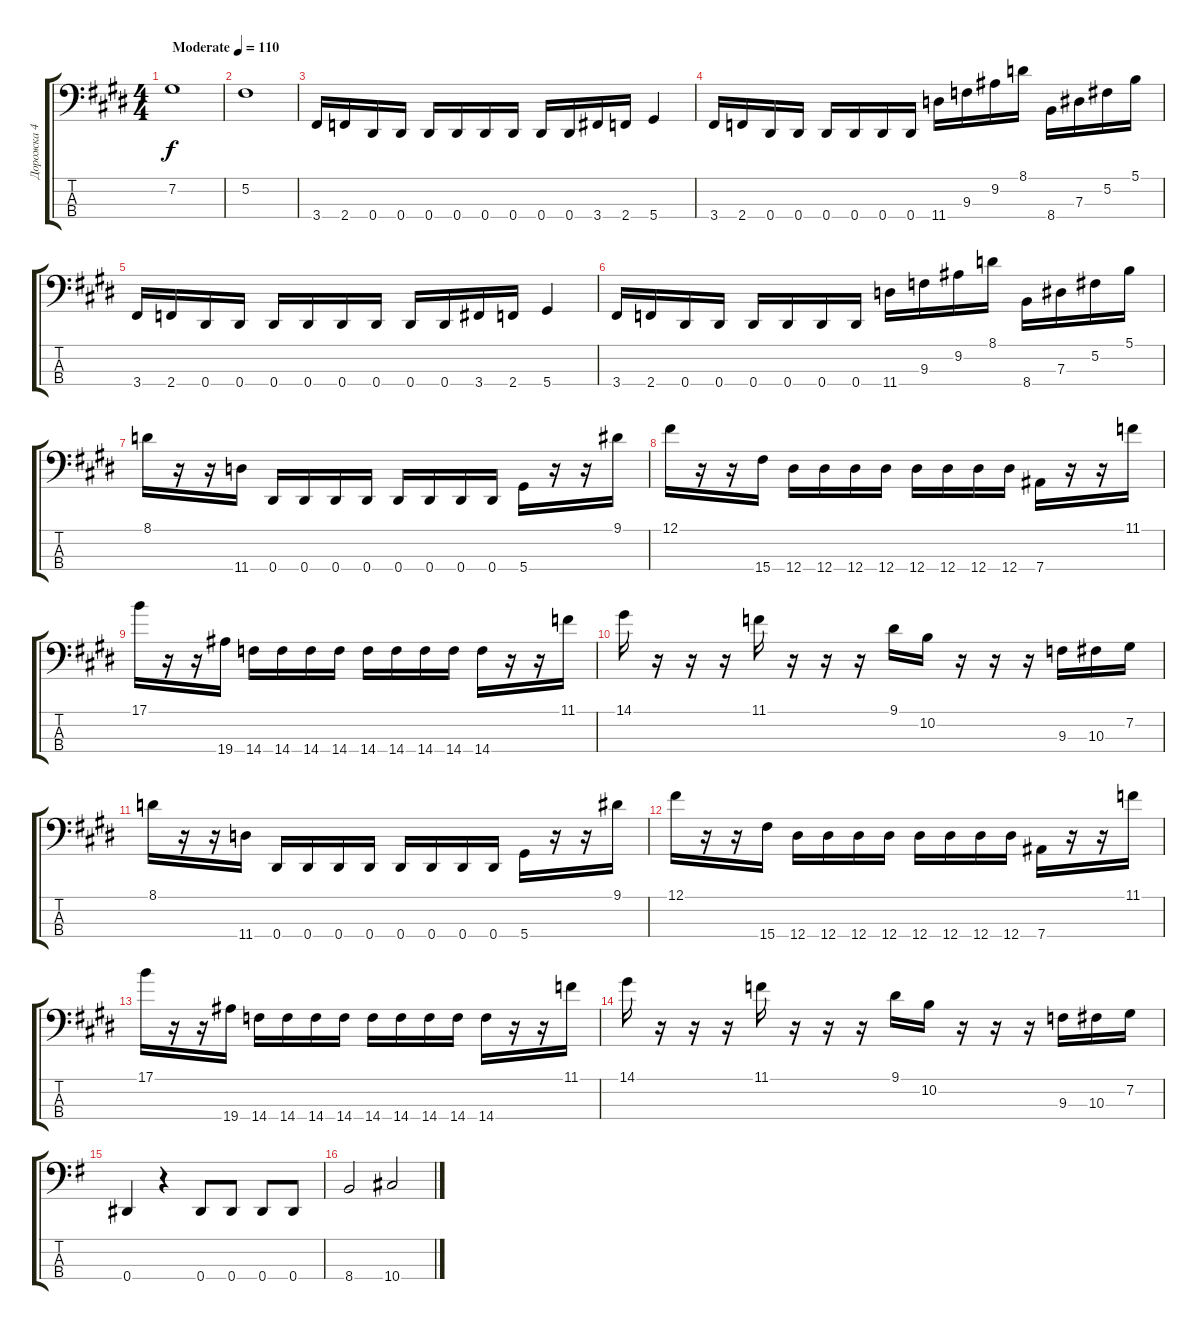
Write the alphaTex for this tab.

\track ("Дорожка 4" "Дорожка 4") {instrument electricbasspick}
\staff {score tabs}
\tuning (Gb2 Db2 Ab1 Eb1) {hide}
\ts (4 4)
\tempo (110 "Moderate")
\clef f4
\ks e
7.2.1{dy f instrument electricbasspick} |
5.2.1 |
3.4.16 2.4.16 0.4.16 0.4.16 0.4.16 0.4.16 0.4.16 0.4.16 0.4.16 0.4.16 3.4.16 2.4.16 5.4.4 |
3.4.16 2.4.16 0.4.16 0.4.16 0.4.16 0.4.16 0.4.16 0.4.16 11.4.16 9.3.16 9.2.16 8.1.16 8.4.16 7.3.16 5.2.16 5.1.16 |
3.4.16 2.4.16 0.4.16 0.4.16 0.4.16 0.4.16 0.4.16 0.4.16 0.4.16 0.4.16 3.4.16 2.4.16 5.4.4 |
3.4.16 2.4.16 0.4.16 0.4.16 0.4.16 0.4.16 0.4.16 0.4.16 11.4.16 9.3.16 9.2.16 8.1.16 8.4.16 7.3.16 5.2.16 5.1.16 |
8.1.16 r.16 r.16 11.4.16 0.4.16 0.4.16 0.4.16 0.4.16 0.4.16 0.4.16 0.4.16 0.4.16 5.4.16 r.16 r.16 9.1.16 |
12.1.16 r.16 r.16 15.4.16 12.4.16 12.4.16 12.4.16 12.4.16 12.4.16 12.4.16 12.4.16 12.4.16 7.4.16 r.16 r.16 11.1.16 |
17.1.16 r.16 r.16 19.4.16 14.4.16 14.4.16 14.4.16 14.4.16 14.4.16 14.4.16 14.4.16 14.4.16 14.4.16 r.16 r.16 11.1.16 |
14.1.16 r.16 r.16 r.16 11.1.16 r.16 r.16 r.16 9.1.16 10.2.16 r.16 r.16 r.16 9.3.16 10.3.16 7.2.16 |
8.1.16 r.16 r.16 11.4.16 0.4.16 0.4.16 0.4.16 0.4.16 0.4.16 0.4.16 0.4.16 0.4.16 5.4.16 r.16 r.16 9.1.16 |
12.1.16 r.16 r.16 15.4.16 12.4.16 12.4.16 12.4.16 12.4.16 12.4.16 12.4.16 12.4.16 12.4.16 7.4.16 r.16 r.16 11.1.16 |
17.1.16 r.16 r.16 19.4.16 14.4.16 14.4.16 14.4.16 14.4.16 14.4.16 14.4.16 14.4.16 14.4.16 14.4.16 r.16 r.16 11.1.16 |
14.1.16 r.16 r.16 r.16 11.1.16 r.16 r.16 r.16 9.1.16 10.2.16 r.16 r.16 r.16 9.3.16 10.3.16 7.2.16 |
\ks g
0.4.4 r.4 0.4.8 0.4.8 0.4.8 0.4.8 |
8.4.2 10.4.2
